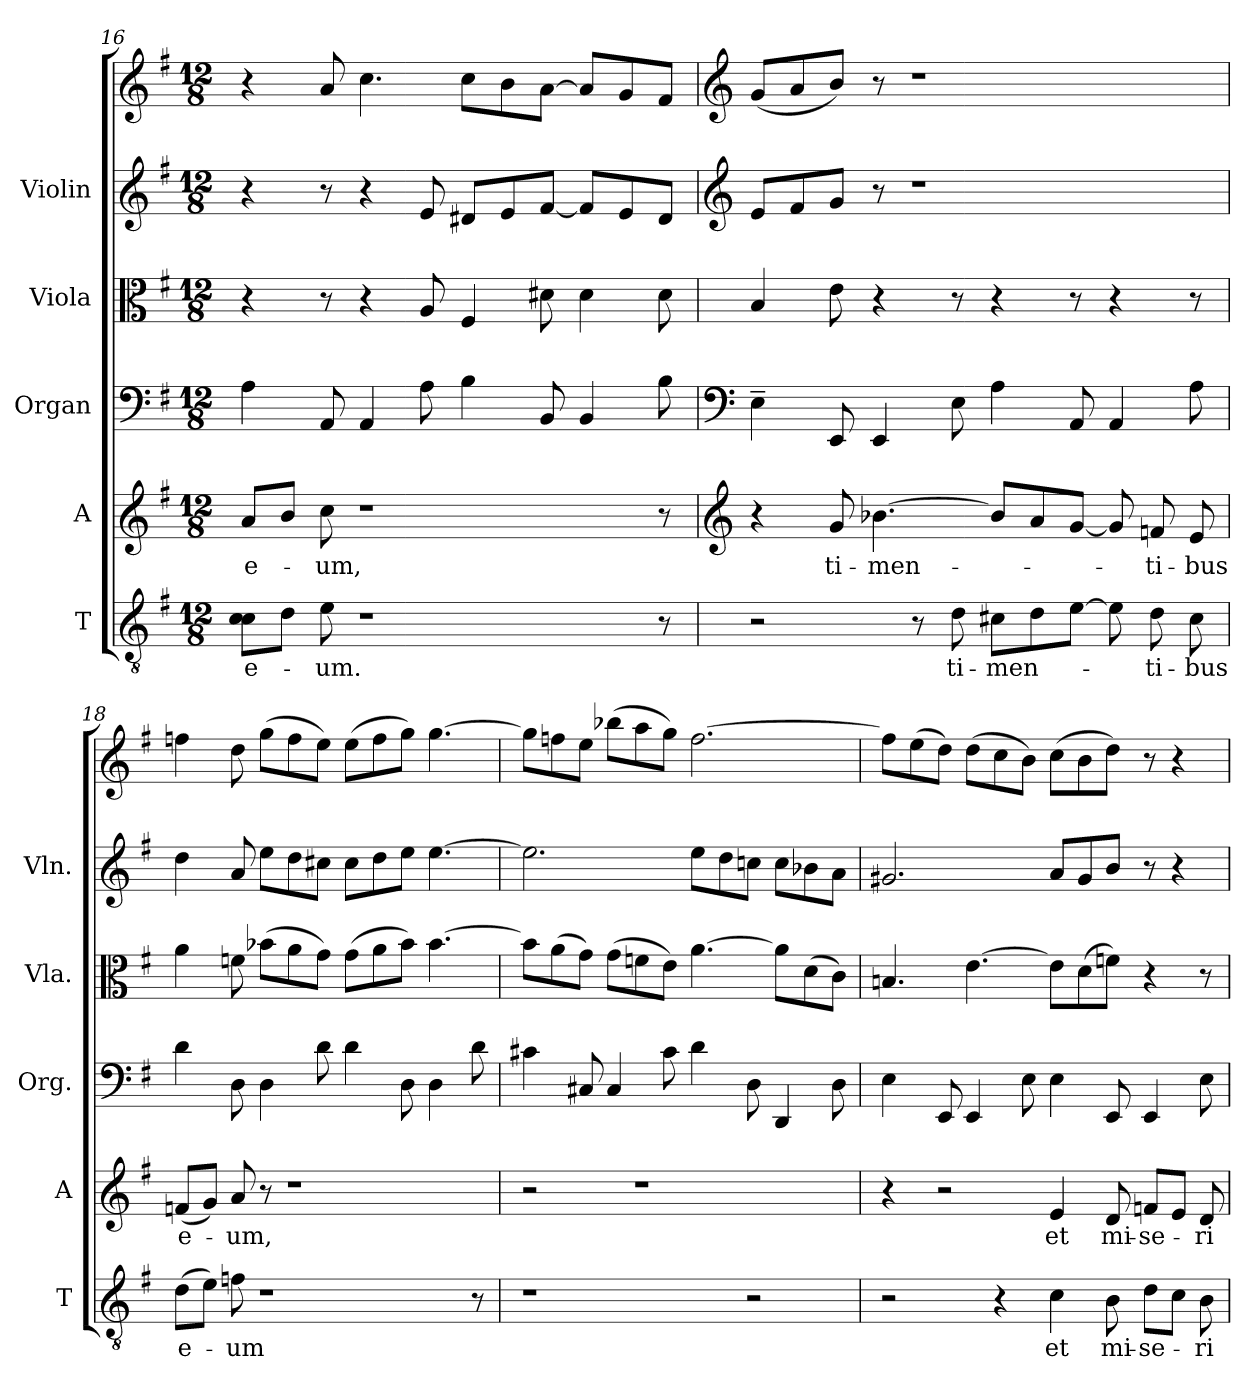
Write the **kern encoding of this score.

**kern	**text	**kern	**text	**kern	**kern	**kern	**kern
*part5	*part5	*part4	*part4	*part3	*part2	*part1	*part1
*staff6	*staff6	*staff5	*staff5	*staff4	*staff3	*staff2	*staff1
*I"T	*	*I"A	*	*I"Organ	*I"Viola	*I"Violin	*
*I'T	*	*I'A	*	*I'Org.	*I'Vla.	*I'Vln.	*
*clefGv2	*	*clefG2	*	*clefF4	*clefC3	*clefG2	*clefG2
*k[f#]	*	*k[f#]	*	*k[f#]	*k[f#]	*k[f#]	*k[f#]
*M12/8	*	*M12/8	*	*M12/8	*M12/8	*M12/8	*M12/8
=16	=16	=16	=16	=16	=16	=16	=16
8c\ 8c\L	e-	8a/L	e-	4A\	4r	4r	4r
8d\J	.	8b/J	.	.	.	.	.
8e\	-um.	8cc\	-um,	8AA/	8r	8r	8a/
1r	.	1r	.	4AA/	4r	4r	4.cc\
.	.	.	.	8A\	8A/	8e/	.
.	.	.	.	4B\	4F#/	8d#X/L	8cc\L
.	.	.	.	.	.	8e/	8b\
.	.	.	.	8BB/	8d#X\	[8f#/J	[8a\J
.	.	.	.	4BB/	4d#\	8f#/L]	8a/L]
.	.	.	.	.	.	8e/	8g/
8r	.	8r	.	8B\	8d#\	8d#/J	8f#/J
!!LO:PB:g=z
=17	=17	=17	=17	=17	=17	=17	=17
*	*	*clefG2	*	*clefF4	*	*clefG2	*clefG2
2r	.	4r	.	4E~\	4B/	8e/L	(8g/L
.	.	.	.	.	.	8f#/	8a/
.	.	8g/	ti-	8EE/	8e\	8g/J	8b/J)
.	.	[4.b-X\	-men-	4EE/	4r	8r	8r
8r	.	.	.	.	.	1r	1r
8d\	ti-	.	.	8E\	8r	.	.
8c#X\L	-men-	8b-/L]	.	4A\	4r	.	.
8d\	.	8a/	.	.	.	.	.
[8e\J	.	[8g/J	.	8AA/	8r	.	.
8e\]	.	8g/]	.	4AA/	4r	.	.
8d\	-ti-	8fn/	-ti-	.	.	.	.
8c#\	-bus	8e/	-bus	8A\	8r	.	.
=18	=18	=18	=18	=18	=18	=18	=18
(8d\L	e-	(8fn/L	e-	4d\	4a\	4dd\	4ffn\
8e\J)	.	8g/J)	.	.	.	.	.
8fn\	-um	8a/	-um,	8D\	8fn\	8a/	8dd\
1r	.	8r	.	4D\	(>8b-X\L	8ee\L	(8gg\L
.	.	1r	.	.	8a\	8dd\	8ff\
.	.	.	.	8d\	8g\J)	8cc#X\J	8ee\J)
.	.	.	.	4d\	(>8g\L	8cc#\L	(8ee\L
.	.	.	.	.	8a\	8dd\	8ff\
.	.	.	.	8D\	8b-\J)	8ee\J	8gg\J)
.	.	.	.	4D\	[4.b-\	[4.ee\	[4.gg\
8r	.	.	.	8d\	.	.	.
!!LO:LB:g=z
=19	=19	=19	=19	=19	=19	=19	=19
1r	.	2r	.	4c#X\	8b-\L]	2.ee\]	8gg\L]
.	.	.	.	.	(>8a\	.	8ffn\
.	.	.	.	8C#X/	8g\J)	.	8ee\J
.	.	.	.	4C#/	(>8g\L	.	(8bb-X\L
.	.	1r	.	.	8fn\	.	8aa\
.	.	.	.	8c#\	8e\J)	.	8gg\J)
.	.	.	.	4d\	[4.a\	8ee\L	[2.ff\
.	.	.	.	.	.	8dd\	.
2r	.	.	.	8D\	.	8ccn\J	.
.	.	.	.	4DD/	8a\L]	8cc\L	.
.	.	.	.	.	(>8d\	8b-X\	.
.	.	.	.	8D\	8c\J)	8a\J	.
=20	=20	=20	=20	=20	=20	=20	=20
2r	.	4r	.	4E\	4.Bn/	2.g#X/	8ff\L]
.	.	.	.	.	.	.	(8ee\
.	.	2r	.	8EE/	.	.	8dd\J)
.	.	.	.	4EE/	[4.e\	.	(8dd\L
4r	.	.	.	.	.	.	8cc\
.	.	.	.	8E\	.	.	8b\J)
4c\	et	4e/	et	4E\	8e\L]	8a/L	(8cc\L
.	.	.	.	.	(>8d\	8g#/	8b\
8B\	mi-	8d/	mi-	8EE/	8fn\J)	8b/J	8dd\J)
8d\L	-se-	8fn/L	-se-	4EE/	4r	8r	8r
8c\J	.	8e/J	.	.	.	4r	4r
8B\	-ri-	8d/	-ri-	8E\	8r	.	.
=	=	=	=	=	=	=	=
*-	*-	*-	*-	*-	*-	*-	*-
